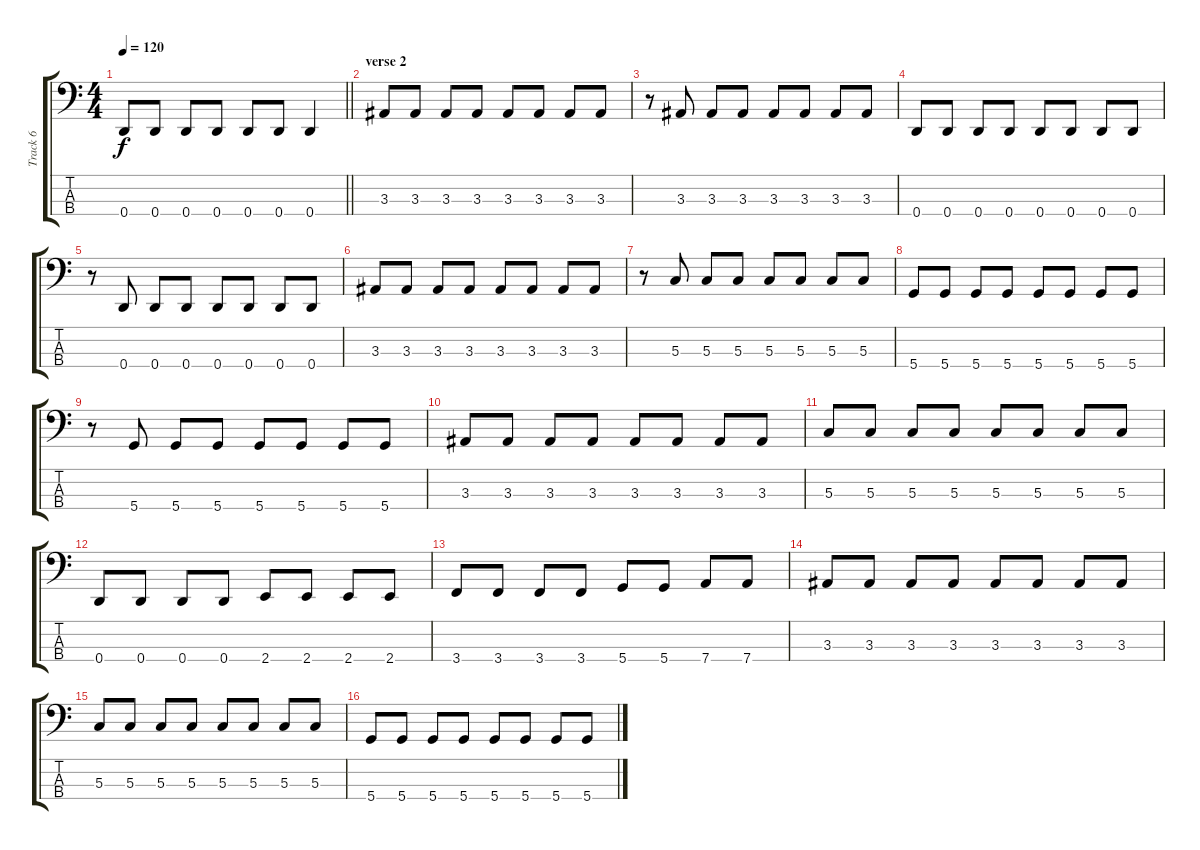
\track ("Track 6" "Track 6") {instrument electricbassfinger}
\staff {score tabs}
\tuning (F2 C2 G1 D1) {hide}
\ts (4 4)
\tempo 120
\clef f4
\barLineRight lightlight
\ks c
0.4.8{dy f} 0.4.8 0.4.8 0.4.8 0.4.8 0.4.8 0.4.4 |
\section ("" "verse 2")
3.3.8 3.3.8 3.3.8 3.3.8 3.3.8 3.3.8 3.3.8 3.3.8 |
r.8 3.3.8 3.3.8 3.3.8 3.3.8 3.3.8 3.3.8 3.3.8 |
0.4.8 0.4.8 0.4.8 0.4.8 0.4.8 0.4.8 0.4.8 0.4.8 |
r.8 0.4.8 0.4.8 0.4.8 0.4.8 0.4.8 0.4.8 0.4.8 |
3.3.8 3.3.8 3.3.8 3.3.8 3.3.8 3.3.8 3.3.8 3.3.8 |
r.8 5.3.8 5.3.8 5.3.8 5.3.8 5.3.8 5.3.8 5.3.8 |
5.4.8 5.4.8 5.4.8 5.4.8 5.4.8 5.4.8 5.4.8 5.4.8 |
r.8 5.4.8 5.4.8 5.4.8 5.4.8 5.4.8 5.4.8 5.4.8 |
3.3.8 3.3.8 3.3.8 3.3.8 3.3.8 3.3.8 3.3.8 3.3.8 |
5.3.8 5.3.8 5.3.8 5.3.8 5.3.8 5.3.8 5.3.8 5.3.8 |
0.4.8 0.4.8 0.4.8 0.4.8 2.4.8 2.4.8 2.4.8 2.4.8 |
3.4.8 3.4.8 3.4.8 3.4.8 5.4.8 5.4.8 7.4.8 7.4.8 |
3.3.8 3.3.8 3.3.8 3.3.8 3.3.8 3.3.8 3.3.8 3.3.8 |
5.3.8 5.3.8 5.3.8 5.3.8 5.3.8 5.3.8 5.3.8 5.3.8 |
5.4.8 5.4.8 5.4.8 5.4.8 5.4.8 5.4.8 5.4.8 5.4.8
